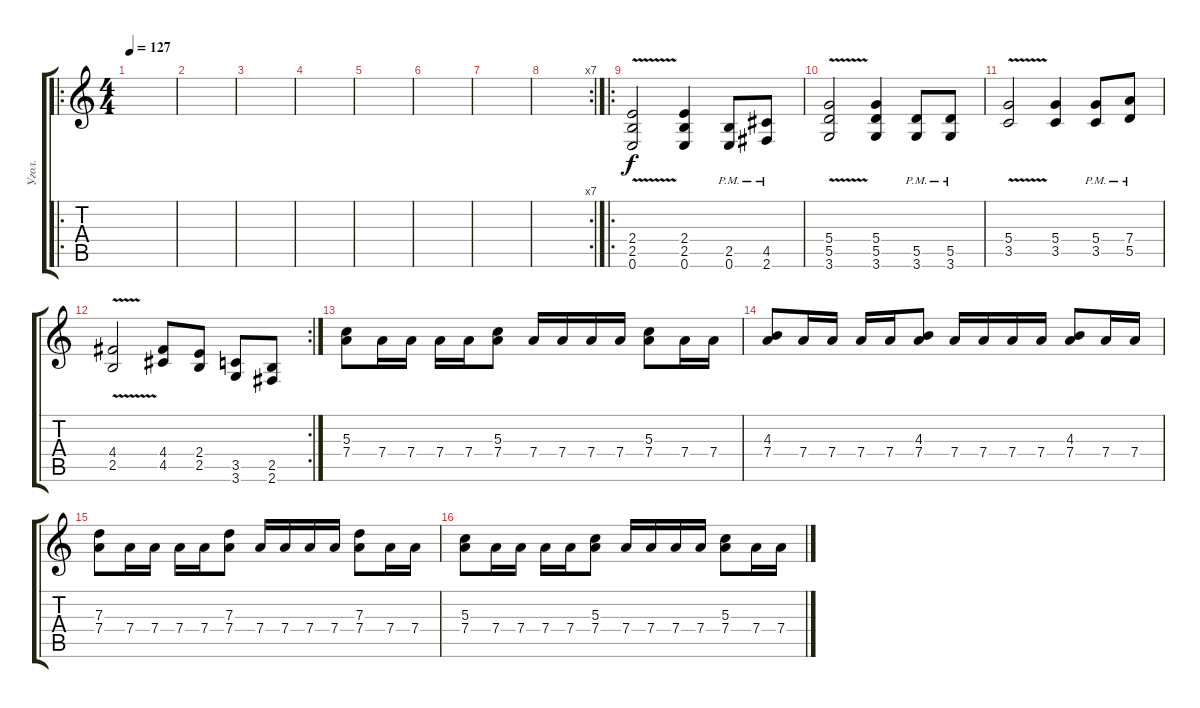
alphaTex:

\track ("Угол." "Угол.") {instrument distortionguitar}
\staff {score tabs}
\tuning (E4 B3 G3 D3 A2 E2) {hide}
\ro
\ts (4 4)
\tempo 127
\tempo 130
\tempo 127
\clef g2
\ks c
|
|
|
|
|
|
|
\rc 7
|
\ro
(2.4 2.5 0.6{v}).2 (2.4 2.5 0.6).4 (2.5{pm} 0.6{pm}).8 (4.5{pm} 2.6{pm}).8 |
(5.4 5.5 3.6{v}).2 (5.4 5.5 3.6).4 (5.5{pm} 3.6{pm}).8 (5.5{pm} 3.6{pm}).8 |
(5.4 3.5{v}).2 (5.4 3.5).4 (5.4 3.5{pm}).8 (7.4 5.5{pm}).8 |
\rc 2
(4.4 2.5{v}).2 (4.4 4.5).8 (2.4 2.5).8 (3.5 3.6).8 (2.5 2.6).8 |
(5.3 7.4).8 7.4.16 7.4.16 7.4.16 7.4.16 (5.3 7.4).8 7.4.16 7.4.16 7.4.16 7.4.16 (5.3 7.4).8 7.4.16 7.4.16 |
(4.3 7.4).8 7.4.16 7.4.16 7.4.16 7.4.16 (4.3 7.4).8 7.4.16 7.4.16 7.4.16 7.4.16 (4.3 7.4).8 7.4.16 7.4.16 |
(7.3 7.4).8 7.4.16 7.4.16 7.4.16 7.4.16 (7.3 7.4).8 7.4.16 7.4.16 7.4.16 7.4.16 (7.3 7.4).8 7.4.16 7.4.16 |
(5.3 7.4).8 7.4.16 7.4.16 7.4.16 7.4.16 (5.3 7.4).8 7.4.16 7.4.16 7.4.16 7.4.16 (5.3 7.4).8 7.4.16 7.4.16
